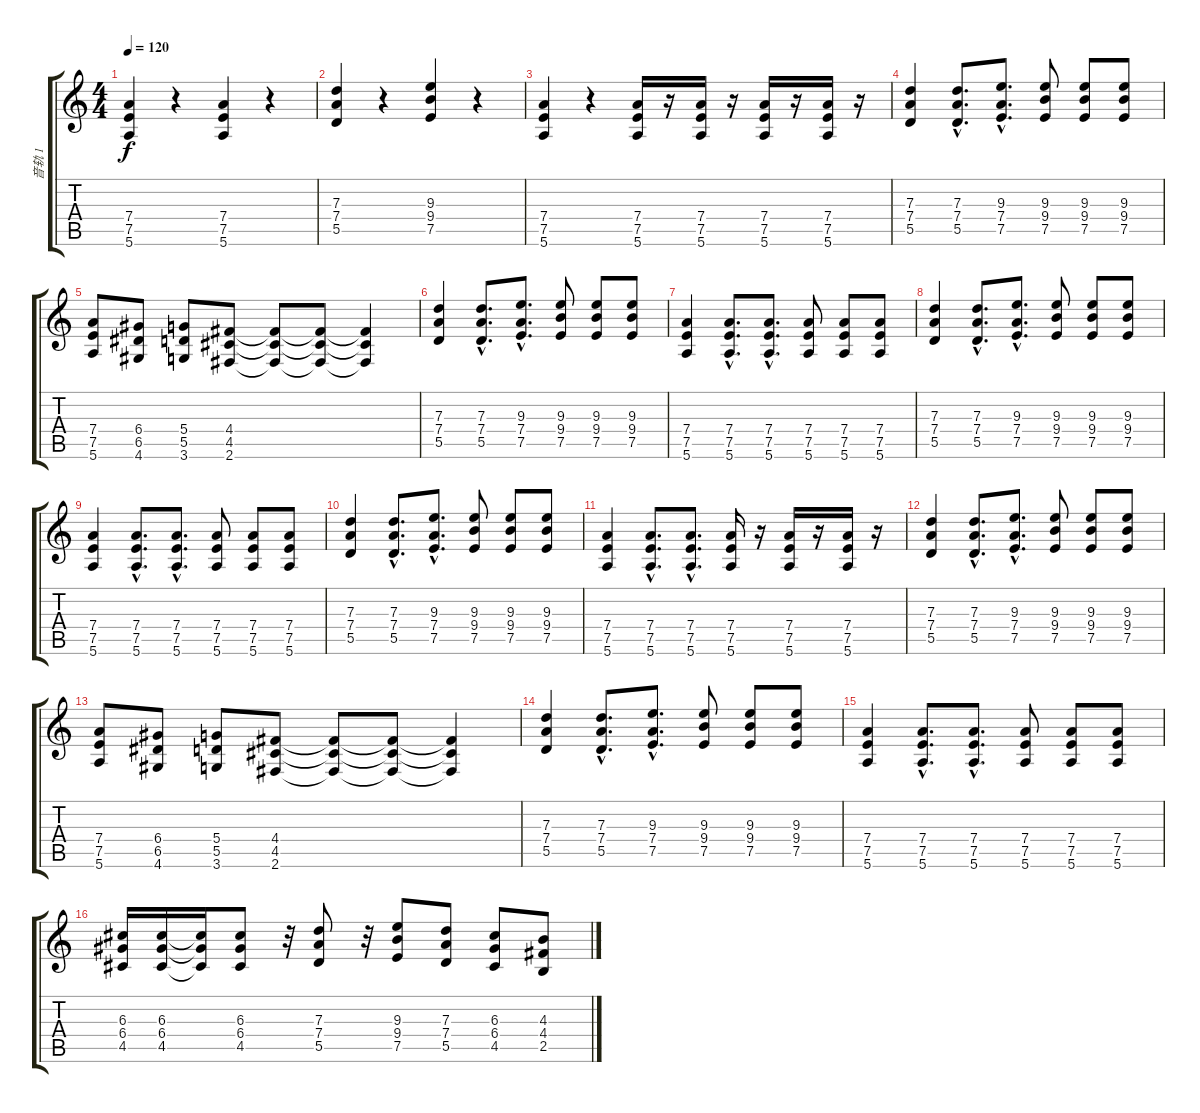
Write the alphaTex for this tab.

\track ("音轨 1" "音轨 1") {instrument distortionguitar}
\staff {score tabs}
\tuning (E4 B3 G3 D3 A2 E2) {hide}
\ts (4 4)
\tempo 120
\clef g2
\ks c
(7.4 7.5 5.6).4{dy f} r.4 (7.4 7.5 5.6).4 r.4 |
(7.3 7.4 5.5).4 r.4 (9.3 9.4 7.5).4 r.4 |
(7.4 7.5 5.6).4 r.4 (7.4 7.5 5.6).16 r.16 (7.4 7.5 5.6).16 r.16 (7.4 7.5 5.6).16 r.16 (7.4 7.5 5.6).16 r.16 |
(7.3 7.4 5.5).4 (7.3{hac} 7.4{hac} 5.5{hac}).8{d} (9.3{hac} 7.4{hac} 7.5{hac}).8{d} (9.3 9.4 7.5).8 (9.3 9.4 7.5).8 (9.3 9.4 7.5).8 |
(7.4 7.5 5.6).8 (6.4 6.5 4.6).8 (5.4 5.5 3.6).8 (4.4 4.5 2.6).8 (4.4{t} 4.5{t} 2.6{t}).8 (4.4{t} 4.5{t} 2.6{t}).8 (4.4{t} 4.5{t} 2.6{t}).4 |
(7.3 7.4 5.5).4 (7.3{hac} 7.4{hac} 5.5{hac}).8{d} (9.3{hac} 7.4{hac} 7.5{hac}).8{d} (9.3 9.4 7.5).8 (9.3 9.4 7.5).8 (9.3 9.4 7.5).8 |
(7.4 7.5 5.6).4 (7.4{hac} 7.5{hac} 5.6{hac}).8{d} (7.4{hac} 7.5{hac} 5.6{hac}).8{d} (7.4 7.5 5.6).8 (7.4 7.5 5.6).8 (7.4 7.5 5.6).8 |
(7.3 7.4 5.5).4 (7.3{hac} 7.4{hac} 5.5{hac}).8{d} (9.3{hac} 7.4{hac} 7.5{hac}).8{d} (9.3 9.4 7.5).8 (9.3 9.4 7.5).8 (9.3 9.4 7.5).8 |
(7.4 7.5 5.6).4 (7.4{hac} 7.5{hac} 5.6{hac}).8{d} (7.4{hac} 7.5{hac} 5.6{hac}).8{d} (7.4 7.5 5.6).8 (7.4 7.5 5.6).8 (7.4 7.5 5.6).8 |
(7.3 7.4 5.5).4 (7.3{hac} 7.4{hac} 5.5{hac}).8{d} (9.3{hac} 7.4{hac} 7.5{hac}).8{d} (9.3 9.4 7.5).8 (9.3 9.4 7.5).8 (9.3 9.4 7.5).8 |
(7.4 7.5 5.6).4 (7.4{hac} 7.5{hac} 5.6{hac}).8{d} (7.4{hac} 7.5{hac} 5.6{hac}).8{d} (7.4 7.5 5.6).16 r.16 (7.4 7.5 5.6).16 r.16 (7.4 7.5 5.6).16 r.16 |
(7.3 7.4 5.5).4 (7.3{hac} 7.4{hac} 5.5{hac}).8{d} (9.3{hac} 7.4{hac} 7.5{hac}).8{d} (9.3 9.4 7.5).8 (9.3 9.4 7.5).8 (9.3 9.4 7.5).8 |
(7.4 7.5 5.6).8 (6.4 6.5 4.6).8 (5.4 5.5 3.6).8 (4.4 4.5 2.6).8 (4.4{t} 4.5{t} 2.6{t}).8 (4.4{t} 4.5{t} 2.6{t}).8 (4.4{t} 4.5{t} 2.6{t}).4 |
(7.3 7.4 5.5).4 (7.3{hac} 7.4{hac} 5.5{hac}).8{d} (9.3{hac} 7.4{hac} 7.5{hac}).8{d} (9.3 9.4 7.5).8 (9.3 9.4 7.5).8 (9.3 9.4 7.5).8 |
(7.4 7.5 5.6).4 (7.4{hac} 7.5{hac} 5.6{hac}).8{d} (7.4{hac} 7.5{hac} 5.6{hac}).8{d} (7.4 7.5 5.6).8 (7.4 7.5 5.6).8 (7.4 7.5 5.6).8 |
(6.3 6.4 4.5).16 (6.3 6.4 4.5).16 (6.3{t} 6.4{t} 4.5{t}).16 (6.3 6.4 4.5).8 r.32 (7.3 7.4 5.5).8 r.32 (9.3 9.4 7.5).8 (7.3 7.4 5.5).8 (6.3 6.4 4.5).8 (4.3 4.4 2.5).8
